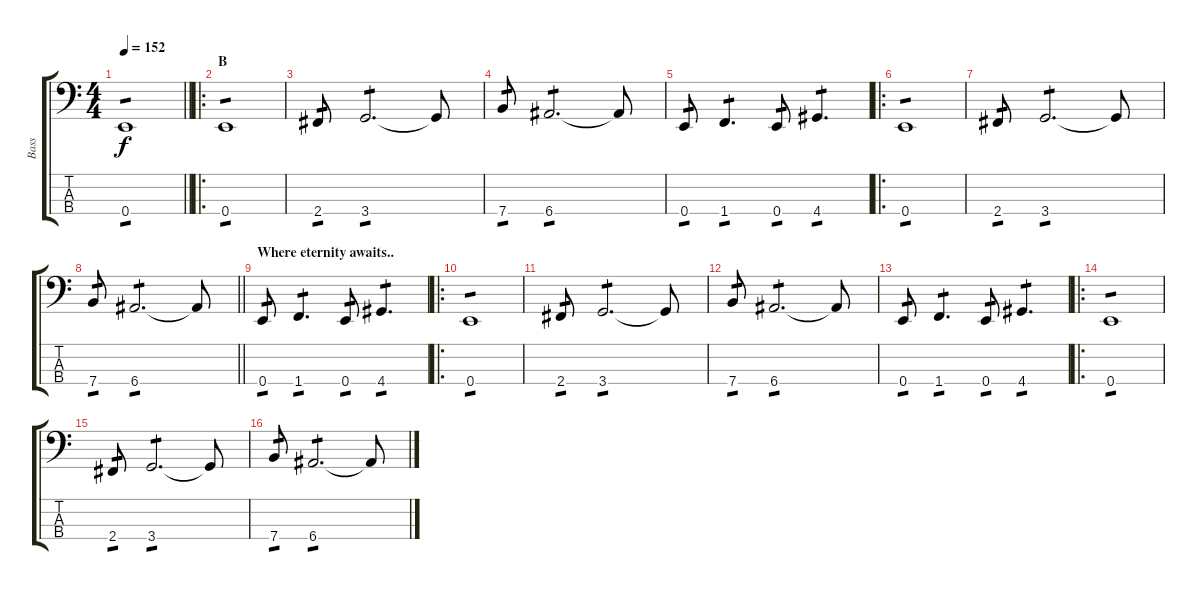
\track ("Bass" "Bass") {instrument electricbassfinger}
\staff {score tabs}
\tuning (G2 D2 A1 E1) {hide}
\ts (4 4)
\tempo 152
\clef f4
\barLineRight lightlight
\ks c
0.4.1{tp 1 dy f} |
\ro
\section ("" "B")
0.4.1{tp 1} |
2.4.8{tp 1} 3.4.2{d tp 1} 3.4{t}.8 |
7.4.8{tp 1} 6.4.2{d tp 1} 6.4{t}.8 |
0.4.8{tp 1} 1.4.4{d tp 1} 0.4.8{tp 1} 4.4.4{d tp 1} |
\ro
0.4.1{tp 1} |
2.4.8{tp 1} 3.4.2{d tp 1} 3.4{t}.8 |
\barLineRight lightlight
7.4.8{tp 1} 6.4.2{d tp 1} 6.4{t}.8 |
\section ("" "Where eternity awaits..")
0.4.8{tp 1} 1.4.4{d tp 1} 0.4.8{tp 1} 4.4.4{d tp 1} |
\ro
0.4.1{tp 1} |
2.4.8{tp 1} 3.4.2{d tp 1} 3.4{t}.8 |
7.4.8{tp 1} 6.4.2{d tp 1} 6.4{t}.8 |
0.4.8{tp 1} 1.4.4{d tp 1} 0.4.8{tp 1} 4.4.4{d tp 1} |
\ro
0.4.1{tp 1} |
2.4.8{tp 1} 3.4.2{d tp 1} 3.4{t}.8 |
7.4.8{tp 1} 6.4.2{d tp 1} 6.4{t}.8
